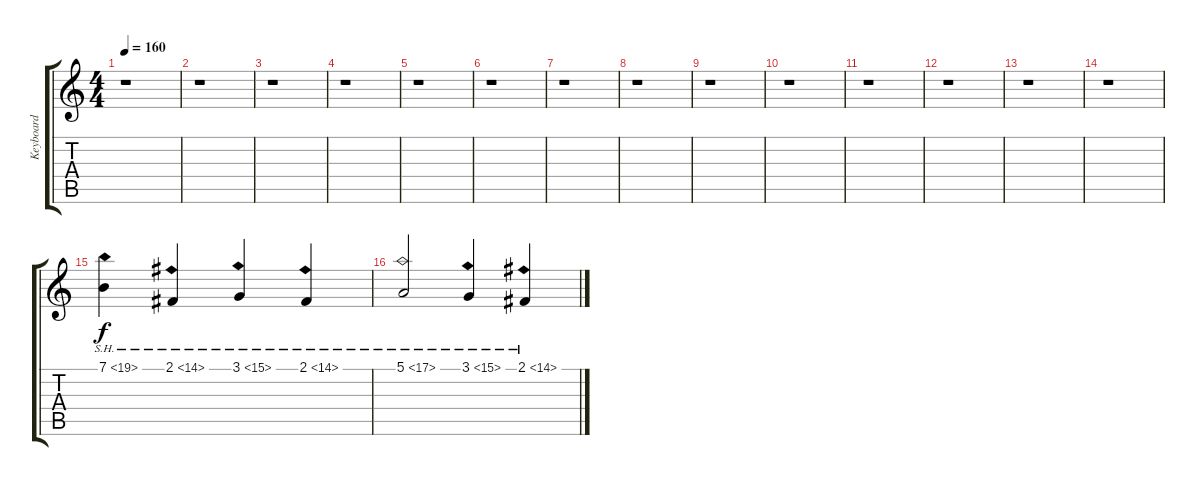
\track ("Keyboard" "Keyboard") {instrument honkytonkpiano}
\staff {score tabs}
\tuning (E4 B3 G3 D3 A2 E2) {hide}
\ts (4 4)
\tempo 160
\clef g2
\ks c
r.1{dy f} |
r.1 |
r.1 |
r.1 |
r.1 |
r.1 |
r.1 |
r.1 |
r.1 |
r.1 |
r.1 |
r.1 |
r.1 |
r.1 |
7.1{sh 12}.4 2.1{sh 12}.4 3.1{sh 12}.4 2.1{sh 12}.4 |
5.1{sh 12}.2 3.1{sh 12}.4 2.1{sh 12}.4
